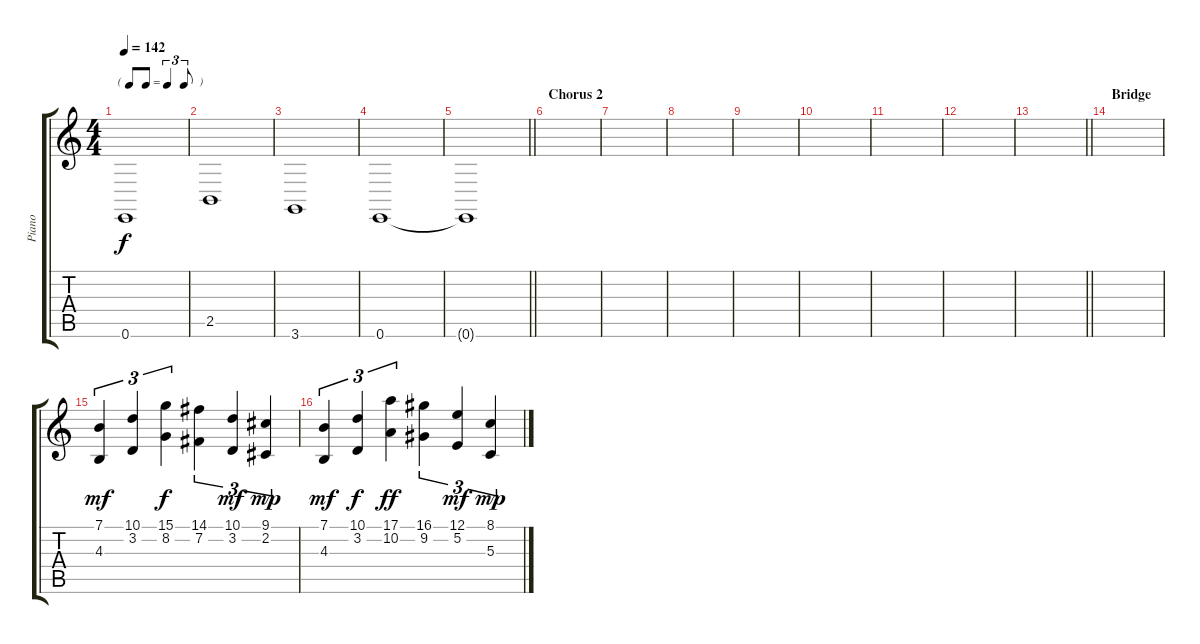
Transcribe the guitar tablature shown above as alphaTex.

\track ("Piano" "Piano") {instrument brightacousticpiano}
\staff {score tabs}
\tuning (E4 B3 G3 D3 A2 E2) {hide}
\ts (4 4)
\tf triplet8th
\tempo 142
\clef g2
\ks c
0.6{t}.1{dy f} |
2.5.1 |
3.6.1 |
0.6.1 |
\barLineRight lightlight
0.6{t}.1 |
\section ("" "Chorus 2")
|
|
|
|
|
|
|
\barLineRight lightlight
|
\section ("" "Bridge")
|
(7.1 4.3).4{tu (3 2) dy mf} (10.1 3.2).4{tu (3 2)} (15.1 8.2).4{tu (3 2) dy f} (14.1 7.2).4{tu (3 2)} (10.1 3.2).4{tu (3 2) dy mf} (9.1 2.2).4{tu (3 2) dy mp} |
(7.1 4.3).4{tu (3 2) dy mf} (10.1 3.2).4{tu (3 2) dy f} (17.1 10.2).4{tu (3 2) dy ff} (16.1 9.2).4{tu (3 2)} (12.1 5.2).4{tu (3 2) dy mf} (8.1 5.3).4{tu (3 2) dy mp}
